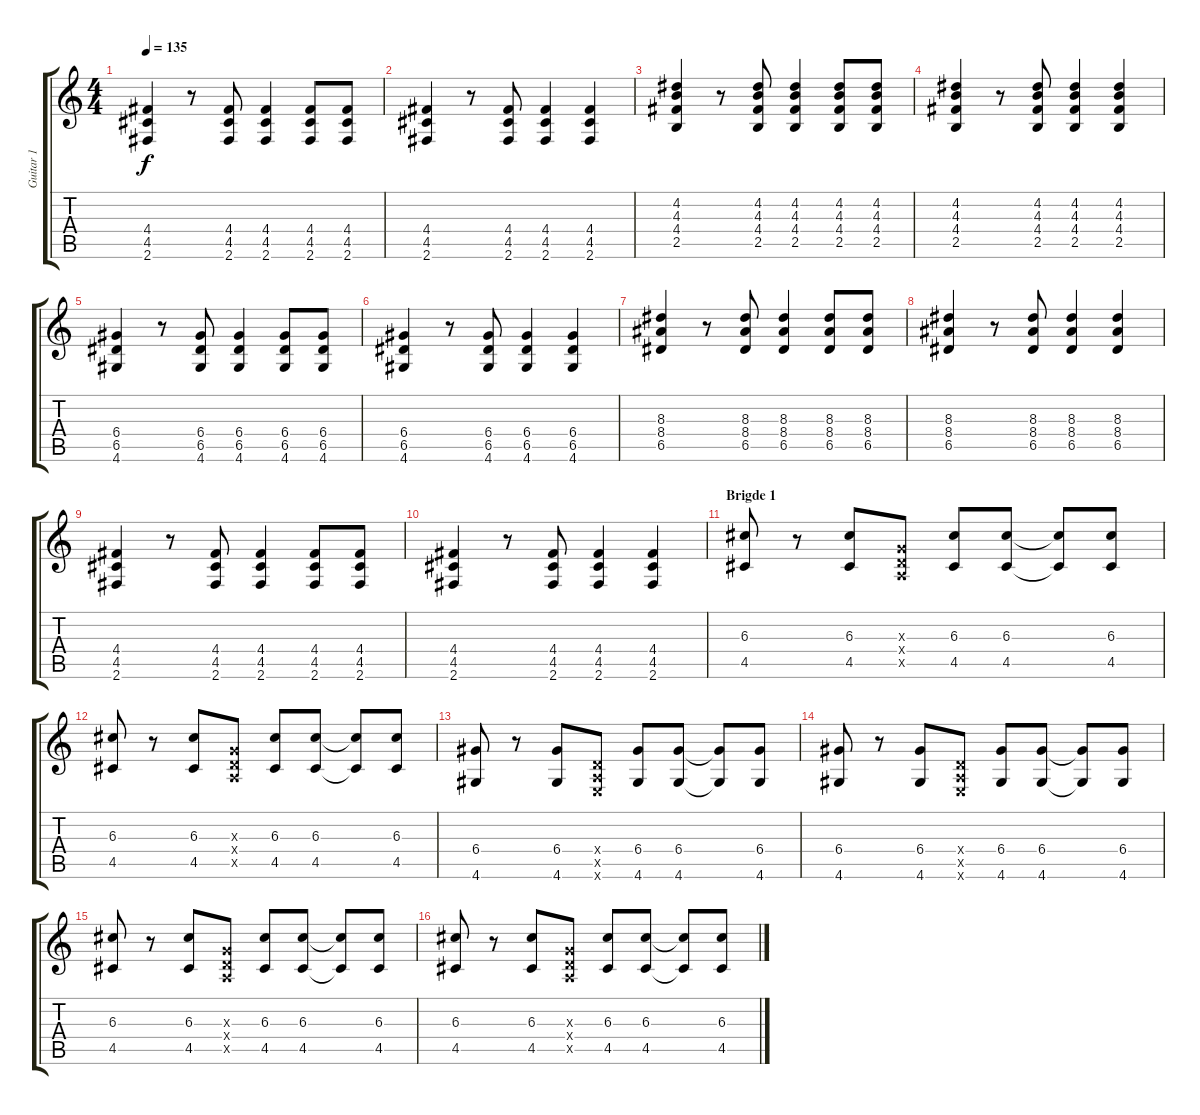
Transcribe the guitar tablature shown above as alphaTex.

\track ("Guitar 1" "Guitar 1") {instrument electricguitarclean}
\staff {score tabs}
\tuning (E4 B3 G3 D3 A2 E2) {hide}
\ts (4 4)
\tempo 135
\clef g2
\ks c
(4.4 4.5 2.6).4{dy f} r.8 (4.4 4.5 2.6).8 (4.4 4.5 2.6).4 (4.4 4.5 2.6).8 (4.4 4.5 2.6).8 |
(4.4 4.5 2.6).4 r.8 (4.4 4.5 2.6).8 (4.4 4.5 2.6).4 (4.4 4.5 2.6).4 |
(4.2 4.3 4.4 2.5).4 r.8 (4.2 4.3 4.4 2.5).8 (4.2 4.3 4.4 2.5).4 (4.2 4.3 4.4 2.5).8 (4.2 4.3 4.4 2.5).8 |
(4.2 4.3 4.4 2.5).4 r.8 (4.2 4.3 4.4 2.5).8 (4.2 4.3 4.4 2.5).4 (4.2 4.3 4.4 2.5).4 |
(6.4 6.5 4.6).4 r.8 (6.4 6.5 4.6).8 (6.4 6.5 4.6).4 (6.4 6.5 4.6).8 (6.4 6.5 4.6).8 |
(6.4 6.5 4.6).4 r.8 (6.4 6.5 4.6).8 (6.4 6.5 4.6).4 (6.4 6.5 4.6).4 |
(8.3 8.4 6.5).4 r.8 (8.3 8.4 6.5).8 (8.3 8.4 6.5).4 (8.3 8.4 6.5).8 (8.3 8.4 6.5).8 |
(8.3 8.4 6.5).4 r.8 (8.3 8.4 6.5).8 (8.3 8.4 6.5).4 (8.3 8.4 6.5).4 |
(4.4 4.5 2.6).4 r.8 (4.4 4.5 2.6).8 (4.4 4.5 2.6).4 (4.4 4.5 2.6).8 (4.4 4.5 2.6).8 |
(4.4 4.5 2.6).4 r.8 (4.4 4.5 2.6).8 (4.4 4.5 2.6).4 (4.4 4.5 2.6).4 |
\section ("" "Brigde 1")
(6.3 4.5).8{volume 13 instrument distortionguitar} r.8 (6.3 4.5).8 (0.3{x} 0.4{x} 0.5{x}).8 (6.3 4.5).8 (6.3 4.5).8 (6.3{t} 4.5{t}).8 (6.3 4.5).8 |
(6.3 4.5).8 r.8 (6.3 4.5).8 (0.3{x} 0.4{x} 0.5{x}).8 (6.3 4.5).8 (6.3 4.5).8 (6.3{t} 4.5{t}).8 (6.3 4.5).8 |
(6.4 4.6).8 r.8 (6.4 4.6).8 (0.4{x} 0.5{x} 0.6{x}).8 (6.4 4.6).8 (6.4 4.6).8 (6.4{t} 4.6{t}).8 (6.4 4.6).8 |
(6.4 4.6).8 r.8 (6.4 4.6).8 (0.4{x} 0.5{x} 0.6{x}).8 (6.4 4.6).8 (6.4 4.6).8 (6.4{t} 4.6{t}).8 (6.4 4.6).8 |
(6.3 4.5).8 r.8 (6.3 4.5).8 (0.3{x} 0.4{x} 0.5{x}).8 (6.3 4.5).8 (6.3 4.5).8 (6.3{t} 4.5{t}).8 (6.3 4.5).8 |
(6.3 4.5).8 r.8 (6.3 4.5).8 (0.3{x} 0.4{x} 0.5{x}).8 (6.3 4.5).8 (6.3 4.5).8 (6.3{t} 4.5{t}).8 (6.3 4.5).8
